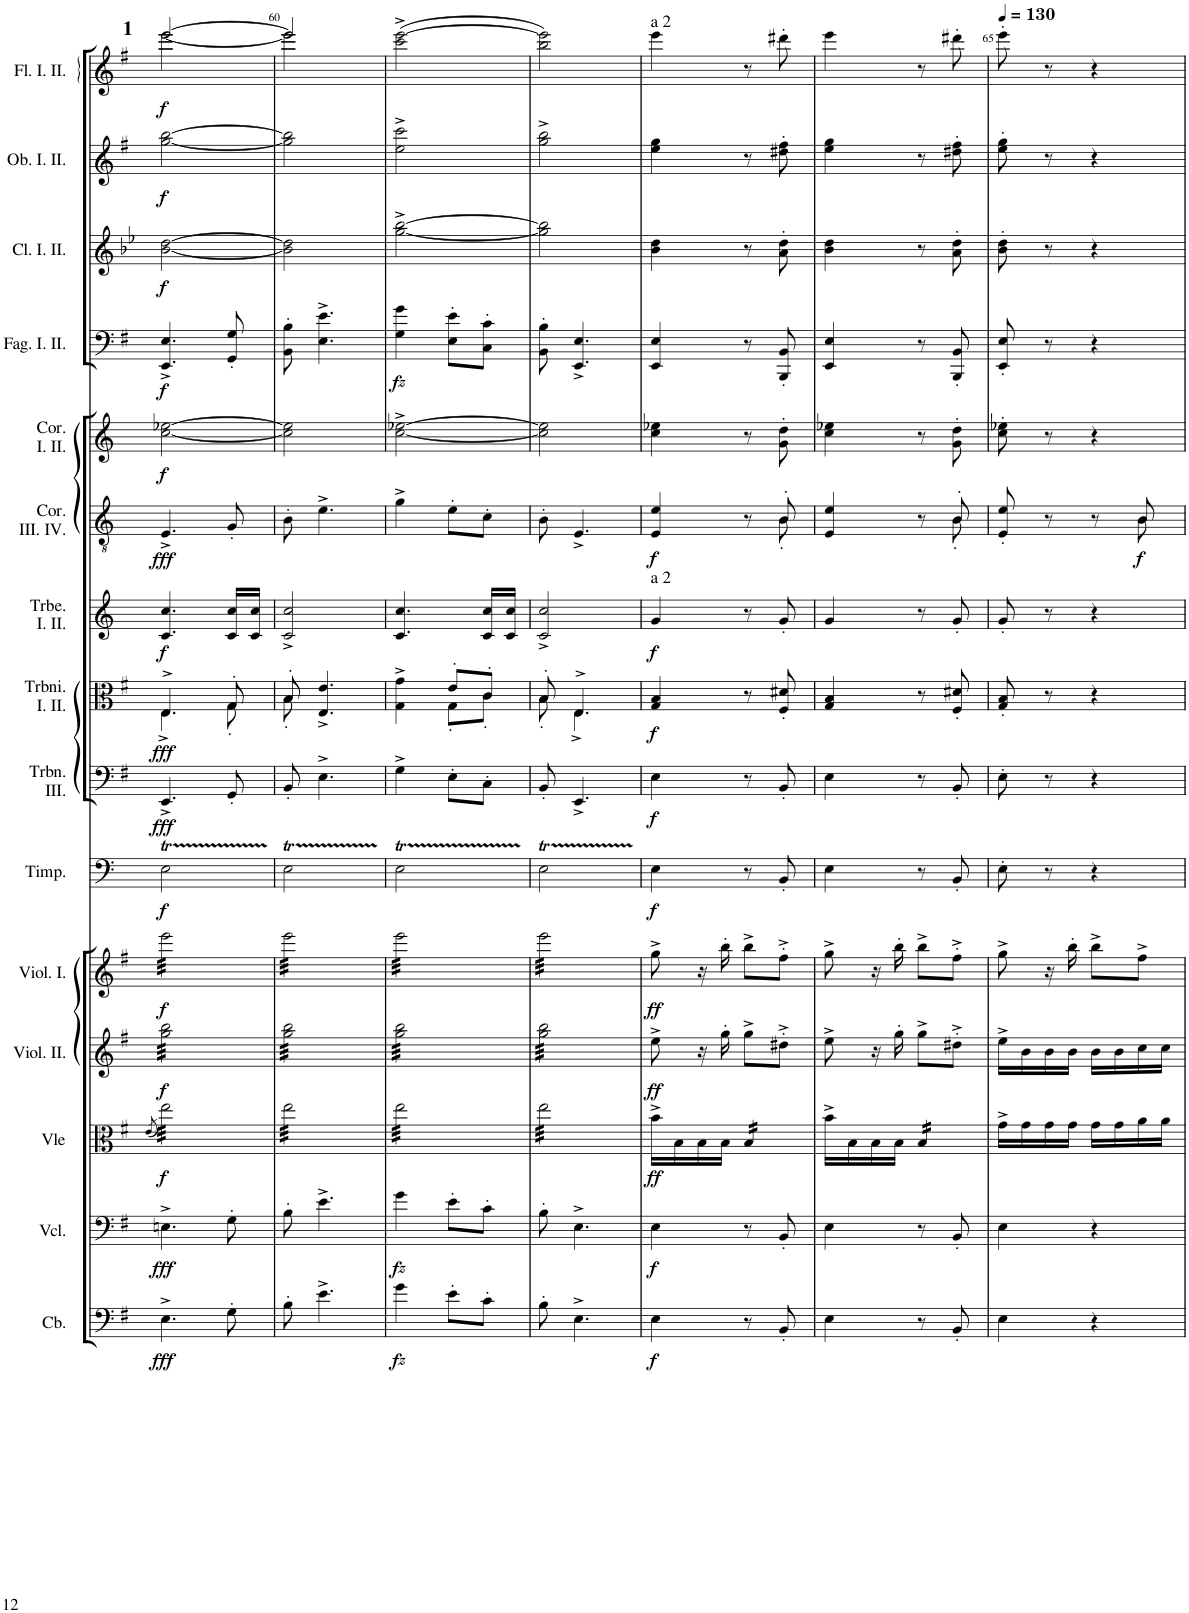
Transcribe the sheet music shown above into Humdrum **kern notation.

**kern	**dynam	**kern	**dynam	**kern	**dynam	**kern	**dynam	**kern	**dynam	**kern	**dynam	**kern	**dynam	**kern	**dynam	**kern	**dynam	**kern	**dynam	**kern	**dynam	**kern	**dynam	**kern	**dynam	**kern	**dynam	**kern	**dynam
*part15	*part15	*part14	*part14	*part13	*part13	*part12	*part12	*part11	*part11	*part10	*part10	*part9	*part9	*part8	*part8	*part7	*part7	*part6	*part6	*part5	*part5	*part4	*part4	*part3	*part3	*part2	*part2	*part1	*part1
*staff15	*staff15	*staff14	*staff14	*staff13	*staff13	*staff12	*staff12	*staff11	*staff11	*staff10	*staff10	*staff9	*staff9	*staff8	*staff8	*staff7	*staff7	*staff6	*staff6	*staff5	*staff5	*staff4	*staff4	*staff3	*staff3	*staff2	*staff2	*staff1	*staff1
*I"Contrabassi	*	*I"Violoncelli	*	*I"Viole	*	*I"Violini II.	*	*I"Violini I.	*	*I"Timpani	*	*I"Trombone III.	*	*I"Tromboni I. II.	*	*I"Trombe I. II. E	*	*I"Corni III. IV. C	*	*I"Corni I. II. E	*	*I"Fagotti I. II.	*	*I"Clarinetti I. II. A	*	*I"Oboi I. II.	*	*I"Flauto I.	*
*I'Cb.	*	*I'Vcl.	*	*I'Vle	*	*I'Viol. II.	*	*I'Viol. I.	*	*I'Timp.	*	*I'Trbn. III.	*	*I'Trbni. I. II.	*	*I'Trbe. I. II.	*	*I'Cor. III. IV.	*	*I'Cor. I. II.	*	*I'Fag. I. II.	*	*I'Cl. I. II.	*	*I'Ob. I. II.	*	*	*
!!LO:PB:g=z
*clefF4	*	*clefF4	*	*clefC3	*	*clefG2	*	*clefG2	*	*clefF4	*	*clefF4	*	*clefC3	*	*clefG2	*	*clefGv2	*	*clefG2	*	*clefF4	*	*clefG2	*	*clefG2	*	*clefG2	*
*Trd7c12	*	*	*	*	*	*	*	*	*	*	*	*	*	*	*	*Trd-3c-4	*	*Trd7c12	*	*Trd5c8	*	*	*	*Trd2c3	*	*	*	*	*
*k[f#]	*	*k[f#]	*	*k[f#]	*	*k[f#]	*	*k[f#]	*	*k[]	*	*k[f#]	*	*k[f#]	*	*k[]	*	*k[]	*	*k[]	*	*k[f#]	*	*k[b-e-]	*	*k[f#]	*	*k[f#]	*
*M2/4	*	*M2/4	*	*M2/4	*	*M2/4	*	*M2/4	*	*M2/4	*	*M2/4	*	*M2/4	*	*M2/4	*	*M2/4	*	*M2/4	*	*M2/4	*	*M2/4	*	*M2/4	*	*M2/4	*
!!LO:REH:place=s1:a:B:cj:enc=none:fs=14:t=1
=59	=59	=59	=59	=59	=59	=59	=59	=59	=59	=59	=59	=59	=59	=59	=59	=59	=59	=59	=59	=59	=59	=59	=59	=59	=59	=59	=59	=59	=59
.	.	.	.	(8qe/	.	.	.	.	.	.	.	.	.	.	.	.	.	.	.	.	.	.	.	.	.	.	.	.	.
*	*	*	*	*	*	*	*	*	*	*	*	*	*	*^	*	*	*	*	*	*	*	*	*	*	*	*	*	*^	*
!	!LO:DY:b	!	!LO:DY:b	!	!LO:DY:b	!	!LO:DY:b	!	!LO:DY:b	!	!LO:DY:b	!	!LO:DY:b	!	!	!LO:DY:b	!	!LO:DY:b	!	!LO:DY:b	!	!LO:DY:b	!	!LO:DY:b	!	!LO:DY:b	!	!LO:DY:b	!	!	!LO:DY:b
*	*	*	*	*tremolo	*	*	*	*	*	*	*	*	*	*	*	*	*	*	*	*	*	*	*	*	*	*	*	*	*	*	*
*	*	*	*	*	*	*tremolo	*	*	*	*	*	*	*	*	*	*	*	*	*	*	*	*	*	*	*	*	*	*	*	*	*
*	*	*	*	*	*	*	*	*tremolo	*	*	*	*	*	*	*	*	*	*	*	*	*	*	*	*	*	*	*	*	*	*	*
4.E^>\	fff	4.En^\	fff	32ee\)LLL	f	32gg\ 32bb\LLL	f	32eee\LLL	f	2Et\	f	4.EE^/	fff	4.E^/	4.E^\	fff	4.c/ 4.cc/	f	4.E^/	fff	[2cc\ [2ee-X\	f	4.EE/^ 4.E/^	f	[2b-\ [2dd\	f	[2gg\ [2bb\	f	[2eee/	[2eee\	f
.	.	.	.	32ee\)	.	32gg\ 32bb\	.	32eee\	.	.	.	.	.	.	.	.	.	.	.	.	.	.	.	.	.	.	.	.	.	.	.
.	.	.	.	32ee\)	.	32gg\ 32bb\	.	32eee\	.	.	.	.	.	.	.	.	.	.	.	.	.	.	.	.	.	.	.	.	.	.	.
.	.	.	.	32ee\)	.	32gg\ 32bb\	.	32eee\	.	.	.	.	.	.	.	.	.	.	.	.	.	.	.	.	.	.	.	.	.	.	.
.	.	.	.	32ee\)	.	32gg\ 32bb\	.	32eee\	.	.	.	.	.	.	.	.	.	.	.	.	.	.	.	.	.	.	.	.	.	.	.
.	.	.	.	32ee\)	.	32gg\ 32bb\	.	32eee\	.	.	.	.	.	.	.	.	.	.	.	.	.	.	.	.	.	.	.	.	.	.	.
.	.	.	.	32ee\)	.	32gg\ 32bb\	.	32eee\	.	.	.	.	.	.	.	.	.	.	.	.	.	.	.	.	.	.	.	.	.	.	.
.	.	.	.	32ee\)	.	32gg\ 32bb\	.	32eee\	.	.	.	.	.	.	.	.	.	.	.	.	.	.	.	.	.	.	.	.	.	.	.
.	.	.	.	32ee\)	.	32gg\ 32bb\	.	32eee\	.	.	.	.	.	.	.	.	.	.	.	.	.	.	.	.	.	.	.	.	.	.	.
.	.	.	.	32ee\)	.	32gg\ 32bb\	.	32eee\	.	.	.	.	.	.	.	.	.	.	.	.	.	.	.	.	.	.	.	.	.	.	.
.	.	.	.	32ee\)	.	32gg\ 32bb\	.	32eee\	.	.	.	.	.	.	.	.	.	.	.	.	.	.	.	.	.	.	.	.	.	.	.
.	.	.	.	32ee\)	.	32gg\ 32bb\	.	32eee\	.	.	.	.	.	.	.	.	.	.	.	.	.	.	.	.	.	.	.	.	.	.	.
8G'\	.	8G'\	.	32ee\)	.	32gg\ 32bb\	.	32eee\	.	.	.	8GG'/	.	8G'/	8G'\	.	16c/ 16cc/LL	.	8G'/	.	.	.	8GG/' 8G/'	.	.	.	.	.	.	.	.
.	.	.	.	32ee\)	.	32gg\ 32bb\	.	32eee\	.	.	.	.	.	.	.	.	.	.	.	.	.	.	.	.	.	.	.	.	.	.	.
.	.	.	.	32ee\)	.	32gg\ 32bb\	.	32eee\	.	.	.	.	.	.	.	.	16c/ 16cc/JJ	.	.	.	.	.	.	.	.	.	.	.	.	.	.
.	.	.	.	32ee\)JJJ	.	32gg\ 32bb\JJJ	.	32eee\JJJ	.	.	.	.	.	.	.	.	.	.	.	.	.	.	.	.	.	.	.	.	.	.	.
=60	=60	=60	=60	=60	=60	=60	=60	=60	=60	=60	=60	=60	=60	=60	=60	=60	=60	=60	=60	=60	=60	=60	=60	=60	=60	=60	=60	=60	=60	=60	=60
8B'\	.	8B'\	.	32ee\LLL	.	32gg\ 32bb\LLL	.	32eee\LLL	.	2Et\	.	8BB'/	.	8B'/	8B'\	.	2c/^ 2cc/^	.	8B'\	.	2cc\] 2ee-\]	.	8BB\' 8B\'	.	2b-\] 2dd\]	.	2gg\] 2bb\]	.	2eee/]	2eee\]	.
.	.	.	.	32ee\	.	32gg\ 32bb\	.	32eee\	.	.	.	.	.	.	.	.	.	.	.	.	.	.	.	.	.	.	.	.	.	.	.
.	.	.	.	32ee\	.	32gg\ 32bb\	.	32eee\	.	.	.	.	.	.	.	.	.	.	.	.	.	.	.	.	.	.	.	.	.	.	.
.	.	.	.	32ee\	.	32gg\ 32bb\	.	32eee\	.	.	.	.	.	.	.	.	.	.	.	.	.	.	.	.	.	.	.	.	.	.	.
4.e^\	.	4.e^\	.	32ee\	.	32gg\ 32bb\	.	32eee\	.	.	.	4.E^\	.	4.E/^< 4.e/^<	8ryy	.	.	.	4.e^\	.	.	.	4.E\^ 4.e\^	.	.	.	.	.	.	.	.
.	.	.	.	32ee\	.	32gg\ 32bb\	.	32eee\	.	.	.	.	.	.	.	.	.	.	.	.	.	.	.	.	.	.	.	.	.	.	.
.	.	.	.	32ee\	.	32gg\ 32bb\	.	32eee\	.	.	.	.	.	.	.	.	.	.	.	.	.	.	.	.	.	.	.	.	.	.	.
.	.	.	.	32ee\	.	32gg\ 32bb\	.	32eee\	.	.	.	.	.	.	.	.	.	.	.	.	.	.	.	.	.	.	.	.	.	.	.
.	.	.	.	32ee\	.	32gg\ 32bb\	.	32eee\	.	.	.	.	.	.	4ryy	.	.	.	.	.	.	.	.	.	.	.	.	.	.	.	.
.	.	.	.	32ee\	.	32gg\ 32bb\	.	32eee\	.	.	.	.	.	.	.	.	.	.	.	.	.	.	.	.	.	.	.	.	.	.	.
.	.	.	.	32ee\	.	32gg\ 32bb\	.	32eee\	.	.	.	.	.	.	.	.	.	.	.	.	.	.	.	.	.	.	.	.	.	.	.
.	.	.	.	32ee\	.	32gg\ 32bb\	.	32eee\	.	.	.	.	.	.	.	.	.	.	.	.	.	.	.	.	.	.	.	.	.	.	.
.	.	.	.	32ee\	.	32gg\ 32bb\	.	32eee\	.	.	.	.	.	.	.	.	.	.	.	.	.	.	.	.	.	.	.	.	.	.	.
.	.	.	.	32ee\	.	32gg\ 32bb\	.	32eee\	.	.	.	.	.	.	.	.	.	.	.	.	.	.	.	.	.	.	.	.	.	.	.
.	.	.	.	32ee\	.	32gg\ 32bb\	.	32eee\	.	.	.	.	.	.	.	.	.	.	.	.	.	.	.	.	.	.	.	.	.	.	.
.	.	.	.	32ee\JJJ	.	32gg\ 32bb\JJJ	.	32eee\JJJ	.	.	.	.	.	.	.	.	.	.	.	.	.	.	.	.	.	.	.	.	.	.	.
*	*	*	*	*	*	*	*	*	*	*	*	*	*	*	*	*	*	*	*	*	*	*	*	*	*	*	*	*	*v	*v	*
=61	=61	=61	=61	=61	=61	=61	=61	=61	=61	=61	=61	=61	=61	=61	=61	=61	=61	=61	=61	=61	=61	=61	=61	=61	=61	=61	=61	=61	=61	=61
!	!LO:DY:b	!	!LO:DY:b	!	!	!	!	!	!	!	!	!	!	!	!	!	!	!	!	!	!	!	!	!LO:DY:b	!	!	!	!	!	!
4g\	fz	4g\	fz	32ee\LLL	.	32gg\ 32bb\LLL	.	32eee\LLL	.	2Et\	.	4G^\	.	4G\^> 4g\^>	4ryy	.	4.c/ 4.cc/	.	4g^\	.	[2cc\^ [2ee-X\^	.	4G\ 4g\	fz	[2gg\^ [2bb-\^	.	2ee\^ 2ccc\^	.	(2ccc\^ [2eee\^	.
.	.	.	.	32ee\	.	32gg\ 32bb\	.	32eee\	.	.	.	.	.	.	.	.	.	.	.	.	.	.	.	.	.	.	.	.	.	.
.	.	.	.	32ee\	.	32gg\ 32bb\	.	32eee\	.	.	.	.	.	.	.	.	.	.	.	.	.	.	.	.	.	.	.	.	.	.
.	.	.	.	32ee\	.	32gg\ 32bb\	.	32eee\	.	.	.	.	.	.	.	.	.	.	.	.	.	.	.	.	.	.	.	.	.	.
.	.	.	.	32ee\	.	32gg\ 32bb\	.	32eee\	.	.	.	.	.	.	.	.	.	.	.	.	.	.	.	.	.	.	.	.	.	.
.	.	.	.	32ee\	.	32gg\ 32bb\	.	32eee\	.	.	.	.	.	.	.	.	.	.	.	.	.	.	.	.	.	.	.	.	.	.
.	.	.	.	32ee\	.	32gg\ 32bb\	.	32eee\	.	.	.	.	.	.	.	.	.	.	.	.	.	.	.	.	.	.	.	.	.	.
.	.	.	.	32ee\	.	32gg\ 32bb\	.	32eee\	.	.	.	.	.	.	.	.	.	.	.	.	.	.	.	.	.	.	.	.	.	.
8e'\L	.	8e'\L	.	32ee\	.	32gg\ 32bb\	.	32eee\	.	.	.	8E'\L	.	8e'/L	8G'\L	.	.	.	8e'\L	.	.	.	8E\' 8e\'L	.	.	.	.	.	.	.
.	.	.	.	32ee\	.	32gg\ 32bb\	.	32eee\	.	.	.	.	.	.	.	.	.	.	.	.	.	.	.	.	.	.	.	.	.	.
.	.	.	.	32ee\	.	32gg\ 32bb\	.	32eee\	.	.	.	.	.	.	.	.	.	.	.	.	.	.	.	.	.	.	.	.	.	.
.	.	.	.	32ee\	.	32gg\ 32bb\	.	32eee\	.	.	.	.	.	.	.	.	.	.	.	.	.	.	.	.	.	.	.	.	.	.
8c'\J	.	8c'\J	.	32ee\	.	32gg\ 32bb\	.	32eee\	.	.	.	8C'\J	.	8c'/J	8c'\J	.	16c/ 16cc/LL	.	8c'\J	.	.	.	8C\' 8c\'J	.	.	.	.	.	.	.
.	.	.	.	32ee\	.	32gg\ 32bb\	.	32eee\	.	.	.	.	.	.	.	.	.	.	.	.	.	.	.	.	.	.	.	.	.	.
.	.	.	.	32ee\	.	32gg\ 32bb\	.	32eee\	.	.	.	.	.	.	.	.	16c/ 16cc/JJ	.	.	.	.	.	.	.	.	.	.	.	.	.
.	.	.	.	32ee\JJJ	.	32gg\ 32bb\JJJ	.	32eee\JJJ	.	.	.	.	.	.	.	.	.	.	.	.	.	.	.	.	.	.	.	.	.	.
=62	=62	=62	=62	=62	=62	=62	=62	=62	=62	=62	=62	=62	=62	=62	=62	=62	=62	=62	=62	=62	=62	=62	=62	=62	=62	=62	=62	=62	=62	=62
8B'\	.	8B'\	.	32ee\LLL	.	32gg\ 32bb\LLL	.	32eee\LLL	.	2Et\	.	8BB'/	.	8B'/	8B'\	.	2c/^ 2cc/^	.	8B'\	.	2cc\] 2ee-\]	.	8BB\' 8B\'	.	2gg\] 2bb-\]	.	2gg\^ 2bb\^	.	2bb\ 2eee\])	.
.	.	.	.	32ee\	.	32gg\ 32bb\	.	32eee\	.	.	.	.	.	.	.	.	.	.	.	.	.	.	.	.	.	.	.	.	.	.
.	.	.	.	32ee\	.	32gg\ 32bb\	.	32eee\	.	.	.	.	.	.	.	.	.	.	.	.	.	.	.	.	.	.	.	.	.	.
.	.	.	.	32ee\	.	32gg\ 32bb\	.	32eee\	.	.	.	.	.	.	.	.	.	.	.	.	.	.	.	.	.	.	.	.	.	.
4.E^\	.	4.E^\	.	32ee\	.	32gg\ 32bb\	.	32eee\	.	.	.	4.EE^/	.	4.E^/	4.E^\	.	.	.	4.E^/	.	.	.	4.EE/^ 4.E/^	.	.	.	.	.	.	.
.	.	.	.	32ee\	.	32gg\ 32bb\	.	32eee\	.	.	.	.	.	.	.	.	.	.	.	.	.	.	.	.	.	.	.	.	.	.
.	.	.	.	32ee\	.	32gg\ 32bb\	.	32eee\	.	.	.	.	.	.	.	.	.	.	.	.	.	.	.	.	.	.	.	.	.	.
.	.	.	.	32ee\	.	32gg\ 32bb\	.	32eee\	.	.	.	.	.	.	.	.	.	.	.	.	.	.	.	.	.	.	.	.	.	.
.	.	.	.	32ee\	.	32gg\ 32bb\	.	32eee\	.	.	.	.	.	.	.	.	.	.	.	.	.	.	.	.	.	.	.	.	.	.
.	.	.	.	32ee\	.	32gg\ 32bb\	.	32eee\	.	.	.	.	.	.	.	.	.	.	.	.	.	.	.	.	.	.	.	.	.	.
.	.	.	.	32ee\	.	32gg\ 32bb\	.	32eee\	.	.	.	.	.	.	.	.	.	.	.	.	.	.	.	.	.	.	.	.	.	.
.	.	.	.	32ee\	.	32gg\ 32bb\	.	32eee\	.	.	.	.	.	.	.	.	.	.	.	.	.	.	.	.	.	.	.	.	.	.
.	.	.	.	32ee\	.	32gg\ 32bb\	.	32eee\	.	.	.	.	.	.	.	.	.	.	.	.	.	.	.	.	.	.	.	.	.	.
.	.	.	.	32ee\	.	32gg\ 32bb\	.	32eee\	.	.	.	.	.	.	.	.	.	.	.	.	.	.	.	.	.	.	.	.	.	.
.	.	.	.	32ee\	.	32gg\ 32bb\	.	32eee\	.	.	.	.	.	.	.	.	.	.	.	.	.	.	.	.	.	.	.	.	.	.
.	.	.	.	32ee\JJJ	.	32gg\ 32bb\JJJ	.	32eee\JJJ	.	.	.	.	.	.	.	.	.	.	.	.	.	.	.	.	.	.	.	.	.	.
*	*	*	*	*	*	*	*	*Xtremolo	*	*	*	*	*	*	*	*	*	*	*	*	*	*	*	*	*	*	*	*	*	*
*	*	*	*	*	*	*Xtremolo	*	*	*	*	*	*	*	*	*	*	*	*	*	*	*	*	*	*	*	*	*	*	*	*
*	*	*	*	*Xtremolo	*	*	*	*	*	*	*	*	*	*	*	*	*	*	*	*	*	*	*	*	*	*	*	*	*	*
=63	=63	=63	=63	=63	=63	=63	=63	=63	=63	=63	=63	=63	=63	=63	=63	=63	=63	=63	=63	=63	=63	=63	=63	=63	=63	=63	=63	=63	=63	=63
*	*	*	*	*	*	*	*	*	*	*	*	*	*	*	*	*	*	*	*^	*	*	*	*	*	*	*	*	*	*	*
!	!	!	!	!	!	!	!	!	!	!	!	!	!	!	!	!	!	!	!	!	!	!	!	!	!	!	!	!	!	!LO:TX:a:t=a 2	!
!	!	!	!	!	!	!	!	!	!	!	!	!	!	!	!	!	!LO:TX:a:t=a 2	!	!	!	!	!	!	!	!	!	!	!	!	!	!
!	!LO:DY:b	!	!LO:DY:b	!	!LO:DY:b	!	!LO:DY:b	!	!LO:DY:b	!	!LO:DY:b	!	!LO:DY:b	!	!	!LO:DY:b	!	!LO:DY:b	!	!	!LO:DY:b	!	!	!	!	!	!	!	!	!	!
*	*	*	*	*	*	*	*	*	*	*	*	*	*	*v	*v	*	*	*	*	*	*	*	*	*	*	*	*	*	*	*	*
4E\	f	4E\	f	16b^\LL	ff	8ee^\	ff	8gg^\	ff	4E\	f	4E\	f	4G/ 4B/	f	4g/	f	4E/ 4e/	4ryy	f	4cc\ 4ee-X\	.	4EE/ 4E/	.	4b-\ 4dd\	.	4ee\ 4gg\	.	4eee\	.
.	.	.	.	16B\	.	.	.	.	.	.	.	.	.	.	.	.	.	.	.	.	.	.	.	.	.	.	.	.	.	.
.	.	.	.	16B\	.	16r	.	16r	.	.	.	.	.	.	.	.	.	.	.	.	.	.	.	.	.	.	.	.	.	.
.	.	.	.	16B\JJ	.	16gg'\	.	16bb'\	.	.	.	.	.	.	.	.	.	.	.	.	.	.	.	.	.	.	.	.	.	.
*	*	*	*	*tremolo	*	*	*	*	*	*	*	*	*	*	*	*	*	*	*	*	*	*	*	*	*	*	*	*	*	*
8r	.	8r	.	16B/LL	.	8gg^\L	.	8bb^\L	.	8r	.	8r	.	8r	.	8r	.	8r	8ryy	.	8r	.	8r	.	8r	.	8r	.	8r	.
.	.	.	.	16B/	.	.	.	.	.	.	.	.	.	.	.	.	.	.	.	.	.	.	.	.	.	.	.	.	.	.
8BB'/	.	8BB'/	.	16B/	.	8dd#X'^\J	.	8ff#'^\J	.	8BB'/	.	8BB'/	.	8F#/' 8d#X/'	.	8g'/	.	8B'/	8B'\	.	8g\' 8dd\'	.	8BBB/' 8BB/'	.	8a\' 8dd\'	.	8dd#X\' 8ff#\'	.	8ddd#X'\	.
.	.	.	.	16B/JJ	.	.	.	.	.	.	.	.	.	.	.	.	.	.	.	.	.	.	.	.	.	.	.	.	.	.
*	*	*	*	*Xtremolo	*	*	*	*	*	*	*	*	*	*	*	*	*	*	*	*	*	*	*	*	*	*	*	*	*	*
=64	=64	=64	=64	=64	=64	=64	=64	=64	=64	=64	=64	=64	=64	=64	=64	=64	=64	=64	=64	=64	=64	=64	=64	=64	=64	=64	=64	=64	=64	=64
4E\	.	4E\	.	16b^\LL	.	8ee^\	.	8gg^\	.	4E\	.	4E\	.	4G/ 4B/	.	4g/	.	4E/ 4e/	4ryy	.	4cc\ 4ee-X\	.	4EE/ 4E/	.	4b-\ 4dd\	.	4ee\ 4gg\	.	4eee\	.
.	.	.	.	16B\	.	.	.	.	.	.	.	.	.	.	.	.	.	.	.	.	.	.	.	.	.	.	.	.	.	.
.	.	.	.	16B\	.	16r	.	16r	.	.	.	.	.	.	.	.	.	.	.	.	.	.	.	.	.	.	.	.	.	.
.	.	.	.	16B\JJ	.	16gg'\	.	16bb'\	.	.	.	.	.	.	.	.	.	.	.	.	.	.	.	.	.	.	.	.	.	.
*	*	*	*	*tremolo	*	*	*	*	*	*	*	*	*	*	*	*	*	*	*	*	*	*	*	*	*	*	*	*	*	*
8r	.	8r	.	16B/LL	.	8gg^\L	.	8bb^\L	.	8r	.	8r	.	8r	.	8r	.	8r	8ryy	.	8r	.	8r	.	8r	.	8r	.	8r	.
.	.	.	.	16B/	.	.	.	.	.	.	.	.	.	.	.	.	.	.	.	.	.	.	.	.	.	.	.	.	.	.
8BB'/	.	8BB'/	.	16B/	.	8dd#X'^\J	.	8ff#'^\J	.	8BB'/	.	8BB'/	.	8F#/' 8d#X/'	.	8g'/	.	8B'/	8B'\	.	8g\' 8dd\'	.	8BBB/' 8BB/'	.	8a\' 8dd\'	.	8dd#X\' 8ff#\'	.	8ddd#X'\	.
.	.	.	.	16B/JJ	.	.	.	.	.	.	.	.	.	.	.	.	.	.	.	.	.	.	.	.	.	.	.	.	.	.
*	*	*	*	*Xtremolo	*	*	*	*	*	*	*	*	*	*	*	*	*	*	*	*	*	*	*	*	*	*	*	*	*	*
=65	=65	=65	=65	=65	=65	=65	=65	=65	=65	=65	=65	=65	=65	=65	=65	=65	=65	=65	=65	=65	=65	=65	=65	=65	=65	=65	=65	=65	=65	=65
*	*	*	*	*	*	*	*	*	*	*	*	*	*	*	*	*	*	*	*	*	*	*	*	*	*	*	*	*	*MM130	*
4E\	.	4E\	.	16g^\LL	.	16ee^\LL	.	8gg^\	.	8E'\	.	8E'\	.	8G/' 8B/'	.	8g'/	.	8E/' 8e/'	4ryy	.	8cc\' 8ee-X\'	.	8EE/' 8E/'	.	8b-\' 8dd\'	.	8ee\' 8gg\'	.	8eee'\	.
.	.	.	.	16g\	.	16b\	.	.	.	.	.	.	.	.	.	.	.	.	.	.	.	.	.	.	.	.	.	.	.	.
.	.	.	.	16g\	.	16b\	.	16r	.	8r	.	8r	.	8r	.	8r	.	8r	.	.	8r	.	8r	.	8r	.	8r	.	8r	.
.	.	.	.	16g\JJ	.	16b\JJ	.	16bb'\	.	.	.	.	.	.	.	.	.	.	.	.	.	.	.	.	.	.	.	.	.	.
4r	.	4r	.	16g\LL	.	16b\LL	.	8bb^\L	.	4r	.	4r	.	4r	.	4r	.	8r	8ryy	.	4r	.	4r	.	4r	.	4r	.	4r	.
.	.	.	.	16g\	.	16b\	.	.	.	.	.	.	.	.	.	.	.	.	.	.	.	.	.	.	.	.	.	.	.	.
!	!	!	!	!	!	!	!	!	!	!	!	!	!	!	!	!	!	!	!	!LO:DY:b	!	!	!	!	!	!	!	!	!	!
.	.	.	.	16a\	.	16cc\	.	8ff#^\J	.	.	.	.	.	.	.	.	.	8B/	8B\	f	.	.	.	.	.	.	.	.	.	.
.	.	.	.	16a\JJ	.	16cc\JJ	.	.	.	.	.	.	.	.	.	.	.	.	.	.	.	.	.	.	.	.	.	.	.	.
*	*	*	*	*	*	*	*	*	*	*	*	*	*	*	*	*	*	*v	*v	*	*	*	*	*	*	*	*	*	*	*
=	=	=	=	=	=	=	=	=	=	=	=	=	=	=	=	=	=	=	=	=	=	=	=	=	=	=	=	=	=
*-	*-	*-	*-	*-	*-	*-	*-	*-	*-	*-	*-	*-	*-	*-	*-	*-	*-	*-	*-	*-	*-	*-	*-	*-	*-	*-	*-	*-	*-
